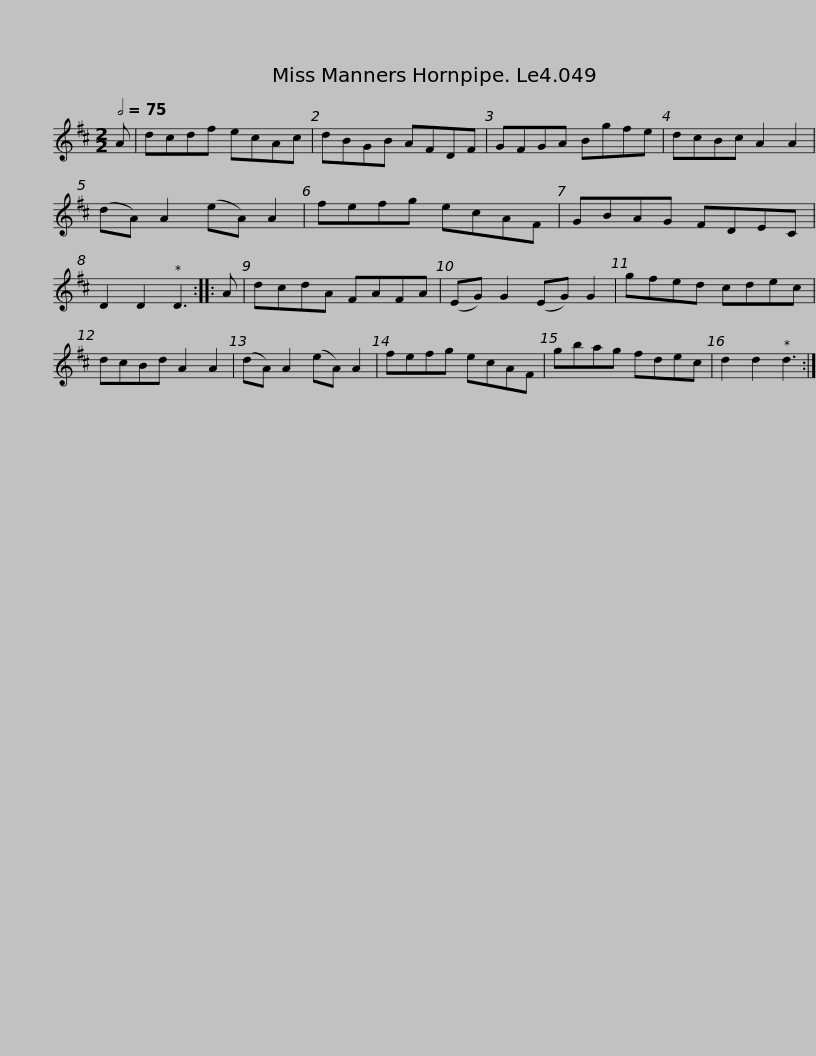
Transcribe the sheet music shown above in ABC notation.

X:1
L:1/8
Q:1/2=75
M:2/2
I:linebreak $
K:D
V:1 treble
V:1
 A | dcdf ecAc | dBGB AFDF | GFGA Bgfe | dcBc A2 A2 | %5
 (dA) A2 (eA) A2 |$ fefg ecAF | GBAG FDEC | D2 D2 D3 :: A | %10
 dcdA FAFA | (EG) G2 (EG) G2 | gfed cdec |$ dcBd A2 A2 | (dA) A2 (eA) A2 | %15
 fefg ecAF | gbag fdec | d2 d2 d3 :| %18
